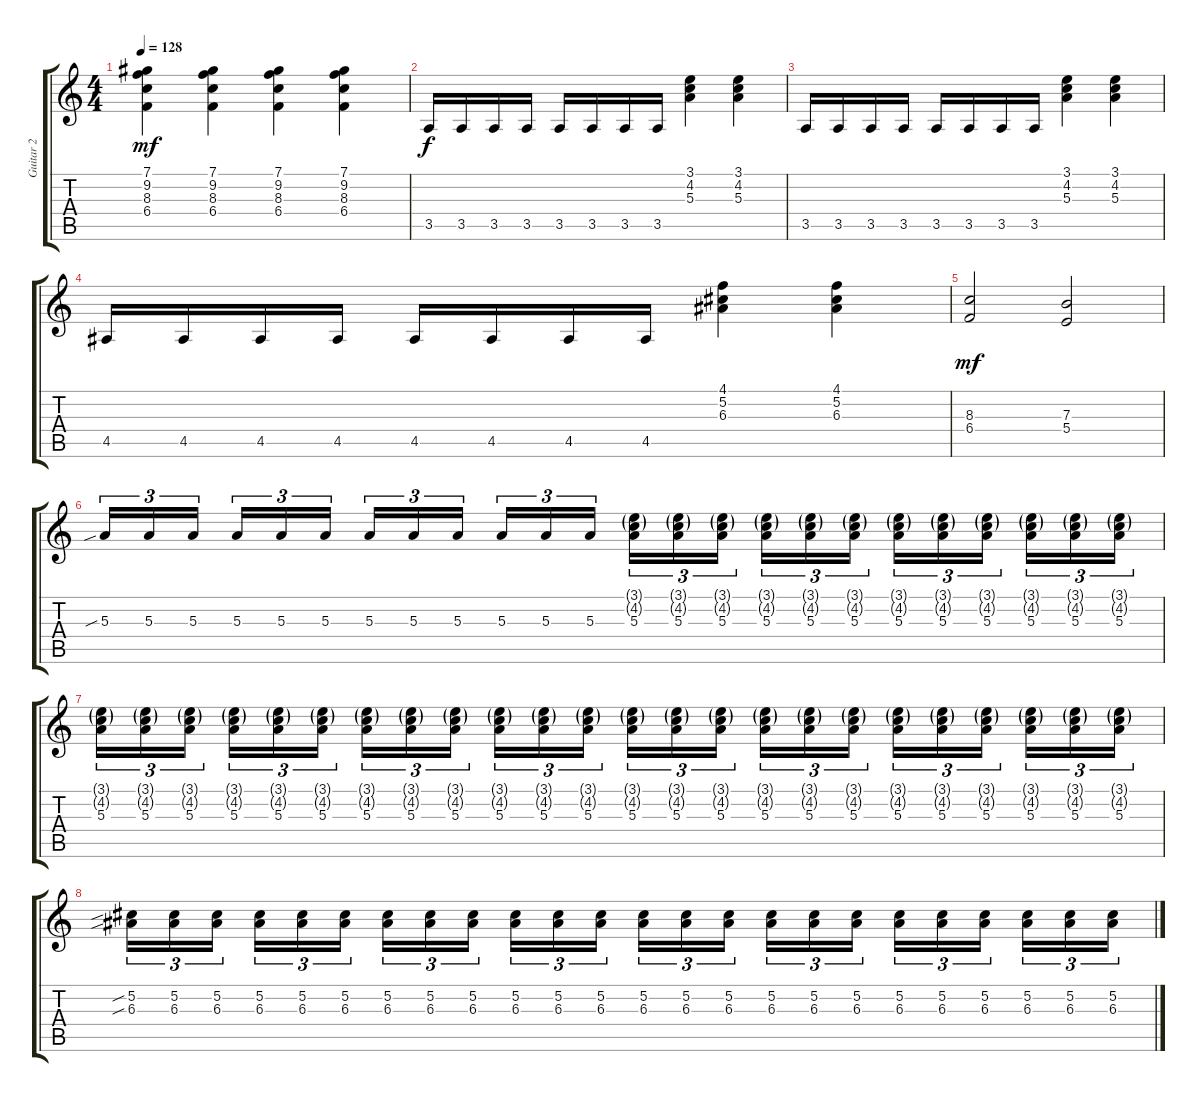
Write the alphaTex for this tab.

\track ("Guitar 2" "Guitar 2") {instrument distortionguitar}
\staff {score tabs}
\tuning (Db4 Ab3 E3 B2 Gb2 Db2) {hide}
\ts (4 4)
\tempo 128
\clef g2
\ks c
(7.1 9.2 8.3 6.4).4{dy mf} (7.1 9.2 8.3 6.4).4 (7.1 9.2 8.3 6.4).4 (7.1 9.2 8.3 6.4).4 |
3.5.16{dy f} 3.5.16 3.5.16 3.5.16 3.5.16 3.5.16 3.5.16 3.5.16 (3.1 4.2 5.3).4 (3.1 4.2 5.3).4 |
3.5.16 3.5.16 3.5.16 3.5.16 3.5.16 3.5.16 3.5.16 3.5.16 (3.1 4.2 5.3).4 (3.1 4.2 5.3).4 |
4.5.16 4.5.16 4.5.16 4.5.16 4.5.16 4.5.16 4.5.16 4.5.16 (4.1 5.2 6.3).4 (4.1 5.2 6.3).4 |
(8.3 6.4).2{dy mf} (7.3 5.4).2 |
5.3{sib}.16{tu (3 2)} 5.3.16{tu (3 2)} 5.3.16{tu (3 2) beam splitsecondary} 5.3.16{tu (3 2)} 5.3.16{tu (3 2)} 5.3.16{tu (3 2)} 5.3.16{tu (3 2)} 5.3.16{tu (3 2)} 5.3.16{tu (3 2) beam splitsecondary} 5.3.16{tu (3 2)} 5.3.16{tu (3 2)} 5.3.16{tu (3 2)} (3.1{g} 4.2{g} 5.3).16{tu (3 2)} (3.1{g} 4.2{g} 5.3).16{tu (3 2)} (3.1{g} 4.2{g} 5.3).16{tu (3 2) beam splitsecondary} (3.1{g} 4.2{g} 5.3).16{tu (3 2)} (3.1{g} 4.2{g} 5.3).16{tu (3 2)} (3.1{g} 4.2{g} 5.3).16{tu (3 2)} (3.1{g} 4.2{g} 5.3).16{tu (3 2)} (3.1{g} 4.2{g} 5.3).16{tu (3 2)} (3.1{g} 4.2{g} 5.3).16{tu (3 2) beam splitsecondary} (3.1{g} 4.2{g} 5.3).16{tu (3 2)} (3.1{g} 4.2{g} 5.3).16{tu (3 2)} (3.1{g} 4.2{g} 5.3).16{tu (3 2)} |
(3.1{g} 4.2{g} 5.3).16{tu (3 2)} (3.1{g} 4.2{g} 5.3).16{tu (3 2)} (3.1{g} 4.2{g} 5.3).16{tu (3 2) beam splitsecondary} (3.1{g} 4.2{g} 5.3).16{tu (3 2)} (3.1{g} 4.2{g} 5.3).16{tu (3 2)} (3.1{g} 4.2{g} 5.3).16{tu (3 2)} (3.1{g} 4.2{g} 5.3).16{tu (3 2)} (3.1{g} 4.2{g} 5.3).16{tu (3 2)} (3.1{g} 4.2{g} 5.3).16{tu (3 2) beam splitsecondary} (3.1{g} 4.2{g} 5.3).16{tu (3 2)} (3.1{g} 4.2{g} 5.3).16{tu (3 2)} (3.1{g} 4.2{g} 5.3).16{tu (3 2)} (3.1{g} 4.2{g} 5.3).16{tu (3 2)} (3.1{g} 4.2{g} 5.3).16{tu (3 2)} (3.1{g} 4.2{g} 5.3).16{tu (3 2) beam splitsecondary} (3.1{g} 4.2{g} 5.3).16{tu (3 2)} (3.1{g} 4.2{g} 5.3).16{tu (3 2)} (3.1{g} 4.2{g} 5.3).16{tu (3 2)} (3.1{g} 4.2{g} 5.3).16{tu (3 2)} (3.1{g} 4.2{g} 5.3).16{tu (3 2)} (3.1{g} 4.2{g} 5.3).16{tu (3 2) beam splitsecondary} (3.1{g} 4.2{g} 5.3).16{tu (3 2)} (3.1{g} 4.2{g} 5.3).16{tu (3 2)} (3.1{g} 4.2{g} 5.3).16{tu (3 2)} |
(5.2{sib} 6.3{sib}).16{tu (3 2)} (5.2 6.3).16{tu (3 2)} (5.2 6.3).16{tu (3 2) beam splitsecondary} (5.2 6.3).16{tu (3 2)} (5.2 6.3).16{tu (3 2)} (5.2 6.3).16{tu (3 2)} (5.2 6.3).16{tu (3 2)} (5.2 6.3).16{tu (3 2)} (5.2 6.3).16{tu (3 2) beam splitsecondary} (5.2 6.3).16{tu (3 2)} (5.2 6.3).16{tu (3 2)} (5.2 6.3).16{tu (3 2)} (5.2 6.3).16{tu (3 2)} (5.2 6.3).16{tu (3 2)} (5.2 6.3).16{tu (3 2) beam splitsecondary} (5.2 6.3).16{tu (3 2)} (5.2 6.3).16{tu (3 2)} (5.2 6.3).16{tu (3 2)} (5.2 6.3).16{tu (3 2)} (5.2 6.3).16{tu (3 2)} (5.2 6.3).16{tu (3 2) beam splitsecondary} (5.2 6.3).16{tu (3 2)} (5.2 6.3).16{tu (3 2)} (5.2 6.3).16{tu (3 2)}
